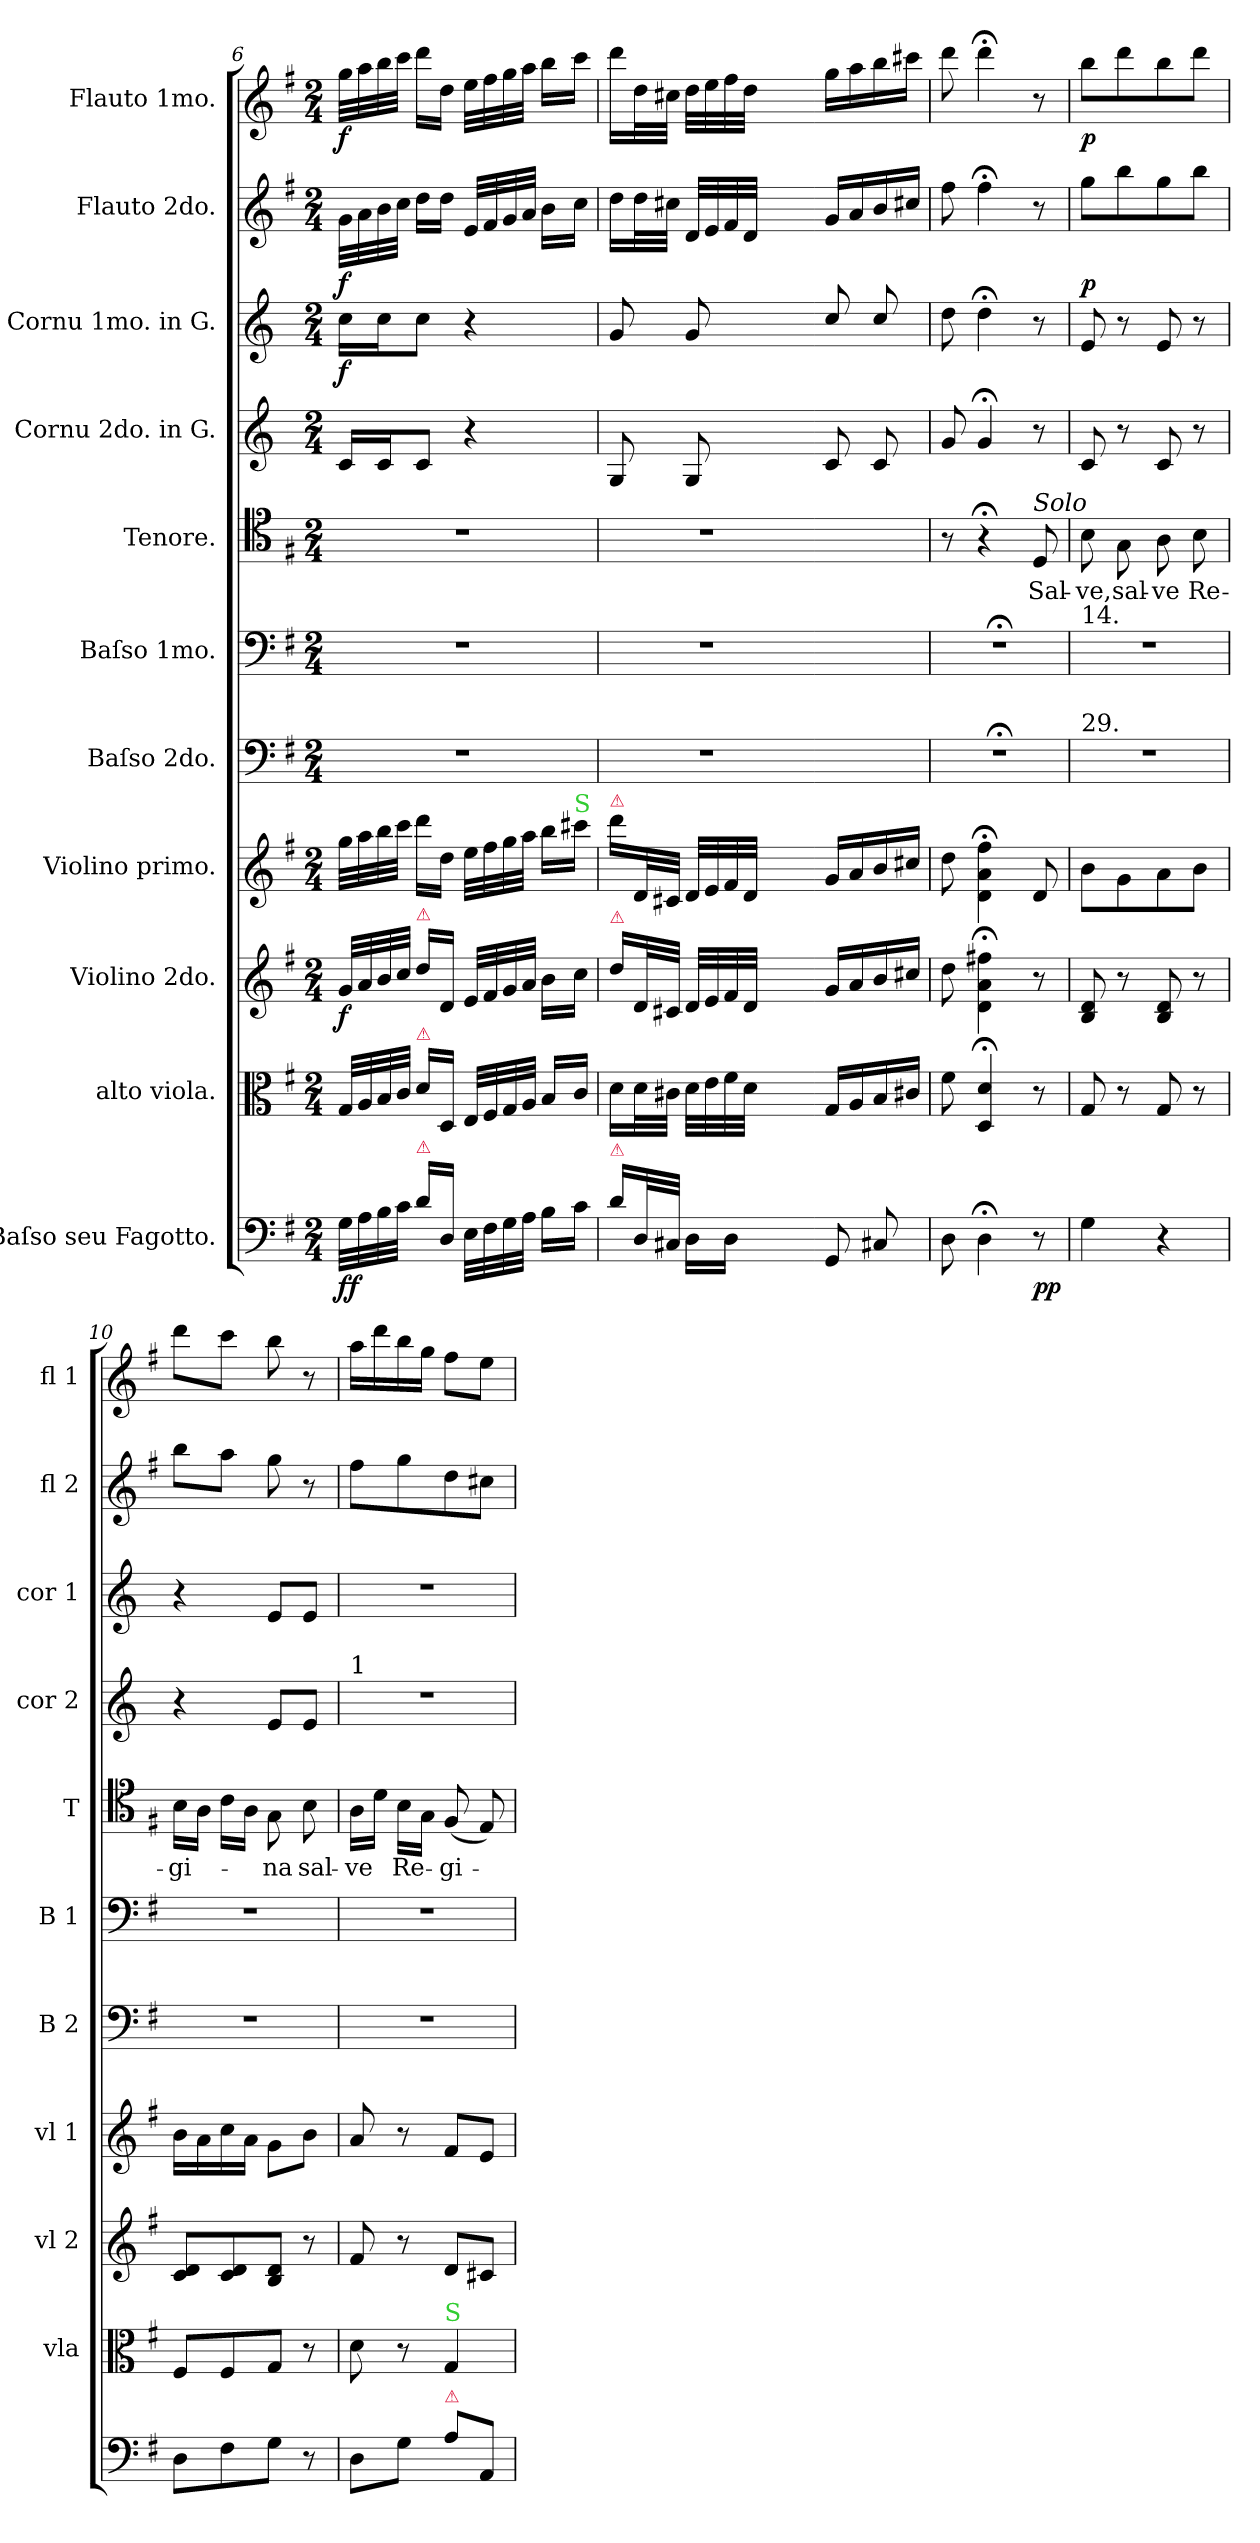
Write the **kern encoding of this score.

**kern	**dynam	**kern	**dynam	**kern	**dynam	**kern	**dynam	**kern	**kern	**kern	**text	**kern	**dynam	**kern	**dynam	**kern	**dynam	**kern	**dynam
*part11	*part11	*part10	*part10	*part9	*part9	*part8	*part8	*part7	*part6	*part5	*part5	*part4	*part4	*part3	*part3	*part2	*part2	*part1	*part1
*staff11	*staff11	*staff10	*staff10	*staff9	*staff9	*staff8	*staff8	*staff7	*staff6	*staff5	*staff5	*staff4	*staff4	*staff3	*staff3	*staff2	*staff2	*staff1	*staff1
*I"Baſso seu Fagotto.	*	*I"alto viola.	*	*I"Violino 2do.	*	*I"Violino primo.	*	*I"Baſso 2do.	*I"Baſso 1mo.	*I"Tenore.	*	*I"Cornu 2do. in G.	*	*I"Cornu 1mo. in G.	*	*I"Flauto 2do.	*	*I"Flauto 1mo.	*
*	*	*I'vla	*	*I'vl 2	*	*I'vl 1	*	*I'B 2	*I'B 1	*I'T	*	*I'cor 2	*	*I'cor 1	*	*I'fl 2	*	*I'fl 1	*
*clefF4	*	*clefC3	*	*clefG2	*	*clefG2	*	*clefF4	*clefF4	*clefC4	*	*clefG2	*	*clefG2	*	*clefG2	*	*clefG2	*
*	*	*	*	*	*	*	*	*	*	*	*	*ITrd3c5	*	*ITrd3c5	*	*	*	*	*
*k[f#]	*	*k[f#]	*	*k[f#]	*	*k[f#]	*	*k[f#]	*k[f#]	*k[f#]	*	*k[f#]	*	*k[f#]	*	*k[f#]	*	*k[f#]	*
*G:	*	*G:	*	*G:	*	*G:	*	*G:	*G:	*G:	*	*	*	*	*	*G:	*	*G:	*
*M2/4	*	*M2/4	*	*M2/4	*	*M2/4	*	*M2/4	*M2/4	*M2/4	*	*M2/4	*	*M2/4	*	*M2/4	*	*M2/4	*
=6	=6	=6	=6	=6	=6	=6	=6	=6	=6	=6	=6	=6	=6	=6	=6	=6	=6	=6	=6
!	!LO:DY:b	!	!LO:DY:b	!	!	!	!LO:DY:b	!	!	!	!	!	!	!	!	!	!	!	!
32G\LLL	ff	32G/LLL	f&colon;	32g/LLL	f	32gg\LLL	fo.	2r	2r	2r	.	16G/LL	f&colon;	16g\LL	f.	32g\LLL	f.	32gg\LLL	f.
32A\	.	32A/	.	32a/	.	32aa\	.	.	.	.	.	.	.	.	.	32a\	.	32aa\	.
32B\	.	32B/	.	32b/	.	32bb\	.	.	.	.	.	16G/J	.	16g\J	.	32b\	.	32bb\	.
32c\JJJ	.	32c/JJJ	.	32cc/JJJ	.	32ccc\JJJ	.	.	.	.	.	.	.	.	.	32cc\JJJ	.	32ccc\JJJ	.
!	!	!	!	!LO:TX:a:color=crimson:t=⚠	!	!	!	!	!	!	!	!	!	!	!	!	!	!	!
!	!	!LO:TX:a:color=crimson:t=⚠	!	!	!	!	!	!	!	!	!	!	!	!	!	!	!	!	!
!LO:TX:a:color=crimson:t=⚠	!	!	!	!	!	!	!	!	!	!	!	!	!	!	!	!	!	!	!
16d\LL	.	16d\LL	.	16dd\LL	.	16ddd\LL	.	.	.	.	.	8G/J	.	8g\J	.	16dd\LL	.	16ddd\LL	.
16D/JJ	.	16D/JJ	.	16d/JJ	.	16dd\JJ	.	.	.	.	.	.	.	.	.	16dd\JJ	.	16dd\JJ	.
32E\LLL	.	32E/LLL	.	32e/LLL	.	32ee\LLL	.	.	.	.	.	4r	.	4r	.	32e/LLL	.	32ee\LLL	.
32F#\	.	32F#/	.	32f#/	.	32ff#\	.	.	.	.	.	.	.	.	.	32f#/	.	32ff#\	.
32G\	.	32G/	.	32g/	.	32gg\	.	.	.	.	.	.	.	.	.	32g/	.	32gg\	.
32A\JJJ	.	32A/JJJ	.	32a/JJJ	.	32aa\JJJ	.	.	.	.	.	.	.	.	.	32a/JJJ	.	32aa\JJJ	.
16B\LL	.	16B/LL	.	16b\LL	.	16bb\LL	.	.	.	.	.	.	.	.	.	16b\LL	.	16bb\LL	.
!	!	!	!	!	!	!LO:TX:a:color=limegreen:t=S	!	!	!	!	!	!	!	!	!	!	!	!	!
16c\JJ	.	16c/JJ	.	16cc\JJ	.	16ccc#X\JJ	.	.	.	.	.	.	.	.	.	16cc\JJ	.	16ccc\JJ	.
=7	=7	=7	=7	=7	=7	=7	=7	=7	=7	=7	=7	=7	=7	=7	=7	=7	=7	=7	=7
!	!	!	!	!	!	!LO:TX:a:color=crimson:t=⚠	!	!	!	!	!	!	!	!	!	!	!	!	!
!	!	!	!	!LO:TX:a:color=crimson:t=⚠	!	!	!	!	!	!	!	!	!	!	!	!	!	!	!
!LO:TX:a:color=crimson:t=⚠	!	!	!	!	!	!	!	!	!	!	!	!	!	!	!	!	!	!	!
16d\LL	.	16d\LL	.	16dd\LL	.	16ddd\LL	.	2r	2r	2r	.	8D/	.	8d/	.	16dd\LL	.	16ddd\LL	.
32D/L	.	32d\L	.	32d/L	.	32d/L	.	.	.	.	.	.	.	.	.	32dd\L	.	32dd\L	.
32C#X/JJJ	.	32c#X\JJJ	.	32c#X/JJJ	.	32c#X/JJJ	.	.	.	.	.	.	.	.	.	32cc#X\JJJ	.	32cc#X\JJJ	.
16D\LL	.	32d\LLL	.	32d/LLL	.	32d/LLL	.	.	.	.	.	8D/	.	8d/	.	32d/LLL	.	32dd\LLL	.
.	.	32e\	.	32e/	.	32e/	.	.	.	.	.	.	.	.	.	32e/	.	32ee\	.
16D\JJ	.	32f#\	.	32f#/	.	32f#/	.	.	.	.	.	.	.	.	.	32f#/	.	32ff#\	.
.	.	32d\JJJ	.	32d/JJJ	.	32d/JJJ	.	.	.	.	.	.	.	.	.	32d/JJJ	.	32dd\JJJ	.
4ryy	.	4ryy	.	4ryy	.	4ryy	.	.	.	.	.	4ryy	.	4ryy	.	4ryy	.	4ryy	.
=-	=-	=-	=-	=-	=-	=-	=-	=-	=-	=-	=-	=-	=-	=-	=-	=-	=-	=-	=-
8GG/	.	16G/LL	.	16g/LL	.	16g/LL	.	4ryy	4ryy	4ryy	.	8G/	.	8g/	.	16g/LL	.	16gg\LL	.
.	.	16A/	.	16a/	.	16a/	.	.	.	.	.	.	.	.	.	16a/	.	16aa\	.
8C#X/	.	16B/	.	16b/	.	16b/	.	.	.	.	.	8G/	.	8g/	.	16b/	.	16bb\	.
.	.	16c#X/JJ	.	16cc#X/JJ	.	16cc#X/JJ	.	.	.	.	.	.	.	.	.	16cc#X/JJ	.	16ccc#X\JJ	.
=8	=8	=8	=8	=8	=8	=8	=8	=8	=8	=8	=8	=8	=8	=8	=8	=8	=8	=8	=8
8D\	.	8f#\	.	8dd\	.	8dd\	.	2r;<	2r;<	8r	.	8d/	.	8a\	.	8ff#\	.	8ddd\	.
4D;<\	.	4D;</ 4d;</	.	4d;<\ 4a;<\ 4ff#X;<\	.	4d;<\ 4a;<\ 4ff#;<\	.	.	.	4r;<	.	4d;<;/	.	4a;<\	.	4ff#;<\	.	4ddd;<\	.
!	!	!	!	!	!	!	!	!	!	!LO:TX:a:i:t=Solo	!	!	!	!	!	!	!	!	!
!	!LO:DY:b	!	!LO:DY:b	!	!LO:DY:b	!	!LO:DY:b	!	!	!	!	!	!	!	!	!	!	!	!
8r	pp.	8r	p&colon;	8r	p&colon;	8d/	pp&colon;	.	.	8D/	Sal-	8r	p&colon;	8r	.	8r	.	8r	.
=9	=9	=9	=9	=9	=9	=9	=9	=9	=9	=9	=9	=9	=9	=9	=9	=9	=9	=9	=9
!	!	!	!	!	!	!	!	!	!LO:TX:a:t=14.	!	!	!	!	!	!	!	!	!	!
!	!	!	!	!	!	!	!	!LO:TX:a:t=29.	!	!	!	!	!	!	!	!	!	!	!
!	!	!	!	!	!LO:DY:b	!	!	!	!	!	!	!	!	!	!	!	!	!	!
4G\	.	8G/	.	8B/ 8d/	p&colon;	8b\L	.	2r	2r	8B\	-ve,	8G/	.	8B/	p&colon;	8gg\L	p.	8bb\L	p.
.	.	8r	.	8r	.	8g\	.	.	.	8G\	sal-	8r	.	8r	.	8bb\	.	8ddd\	.
4r	.	8G/	.	8B/ 8d/	.	8a\	.	.	.	8A\	-ve	8G/	.	8B/	.	8gg\	.	8bb\	.
.	.	8r	.	8r	.	8b\J	.	.	.	8B\	Re-	8r	.	8r	.	8bb\J	.	8ddd\J	.
=10	=10	=10	=10	=10	=10	=10	=10	=10	=10	=10	=10	=10	=10	=10	=10	=10	=10	=10	=10
8D\L	.	8F#/L	.	8c/ 8d/L	.	16b\LL	.	2r	2r	16B\LL	-gi-	4r	.	4r	.	8bb\L	.	8ddd\L	.
.	.	.	.	.	.	16a\	.	.	.	16A\JJ	.	.	.	.	.	.	.	.	.
8F#\	.	8F#/	.	8c/ 8d/	.	16cc\	.	.	.	16c\LL	.	.	.	.	.	8aa\J	.	8ccc\J	.
.	.	.	.	.	.	16a\JJ	.	.	.	16A\JJ	.	.	.	.	.	.	.	.	.
8G\J	.	8G/J	.	8B/ 8d/J	.	8g\L	.	.	.	8G\	-na	8B/L	.	8B/L	.	8gg\	.	8bb\	.
8r	.	8r	.	8r	.	8b\J	.	.	.	8B\	sal-	8B/J	.	8B/J	.	8r	.	8r	.
=11	=11	=11	=11	=11	=11	=11	=11	=11	=11	=11	=11	=11	=11	=11	=11	=11	=11	=11	=11
!	!	!	!	!	!	!	!	!	!	!	!	!LO:TX:a:t=1	!	!	!	!	!	!	!
8D\L	.	8d\	.	8f#/	.	8a/	.	2r	2r	16A\LL	-ve	2r	.	2r	.	8ff#\L	.	16aa\LL	.
.	.	.	.	.	.	.	.	.	.	16d\JJ	.	.	.	.	.	.	.	16ddd\	.
8G\J	.	8r	.	8r	.	8r	.	.	.	16B\LL	Re-	.	.	.	.	8gg\	.	16bb\	.
.	.	.	.	.	.	.	.	.	.	16G\JJ	.	.	.	.	.	.	.	16gg\JJ	.
!	!	!LO:TX:a:color=limegreen:t=S	!	!	!	!	!	!	!	!	!	!	!	!	!	!	!	!	!
!LO:TX:a:color=crimson:t=⚠	!	!	!	!	!	!	!	!	!	!	!	!	!	!	!	!	!	!	!
8A\L	.	4G/	.	8d/L	.	8f#/L	.	.	.	(8F#/	-gi-	.	.	.	.	8dd\	.	8ff#\L	.
8AA/J	.	.	.	8c#X/J	.	8e/J	.	.	.	8E/)	.	.	.	.	.	8cc#X\J	.	8ee\J	.
=	=	=	=	=	=	=	=	=	=	=	=	=	=	=	=	=	=	=	=
*-	*-	*-	*-	*-	*-	*-	*-	*-	*-	*-	*-	*-	*-	*-	*-	*-	*-	*-	*-
